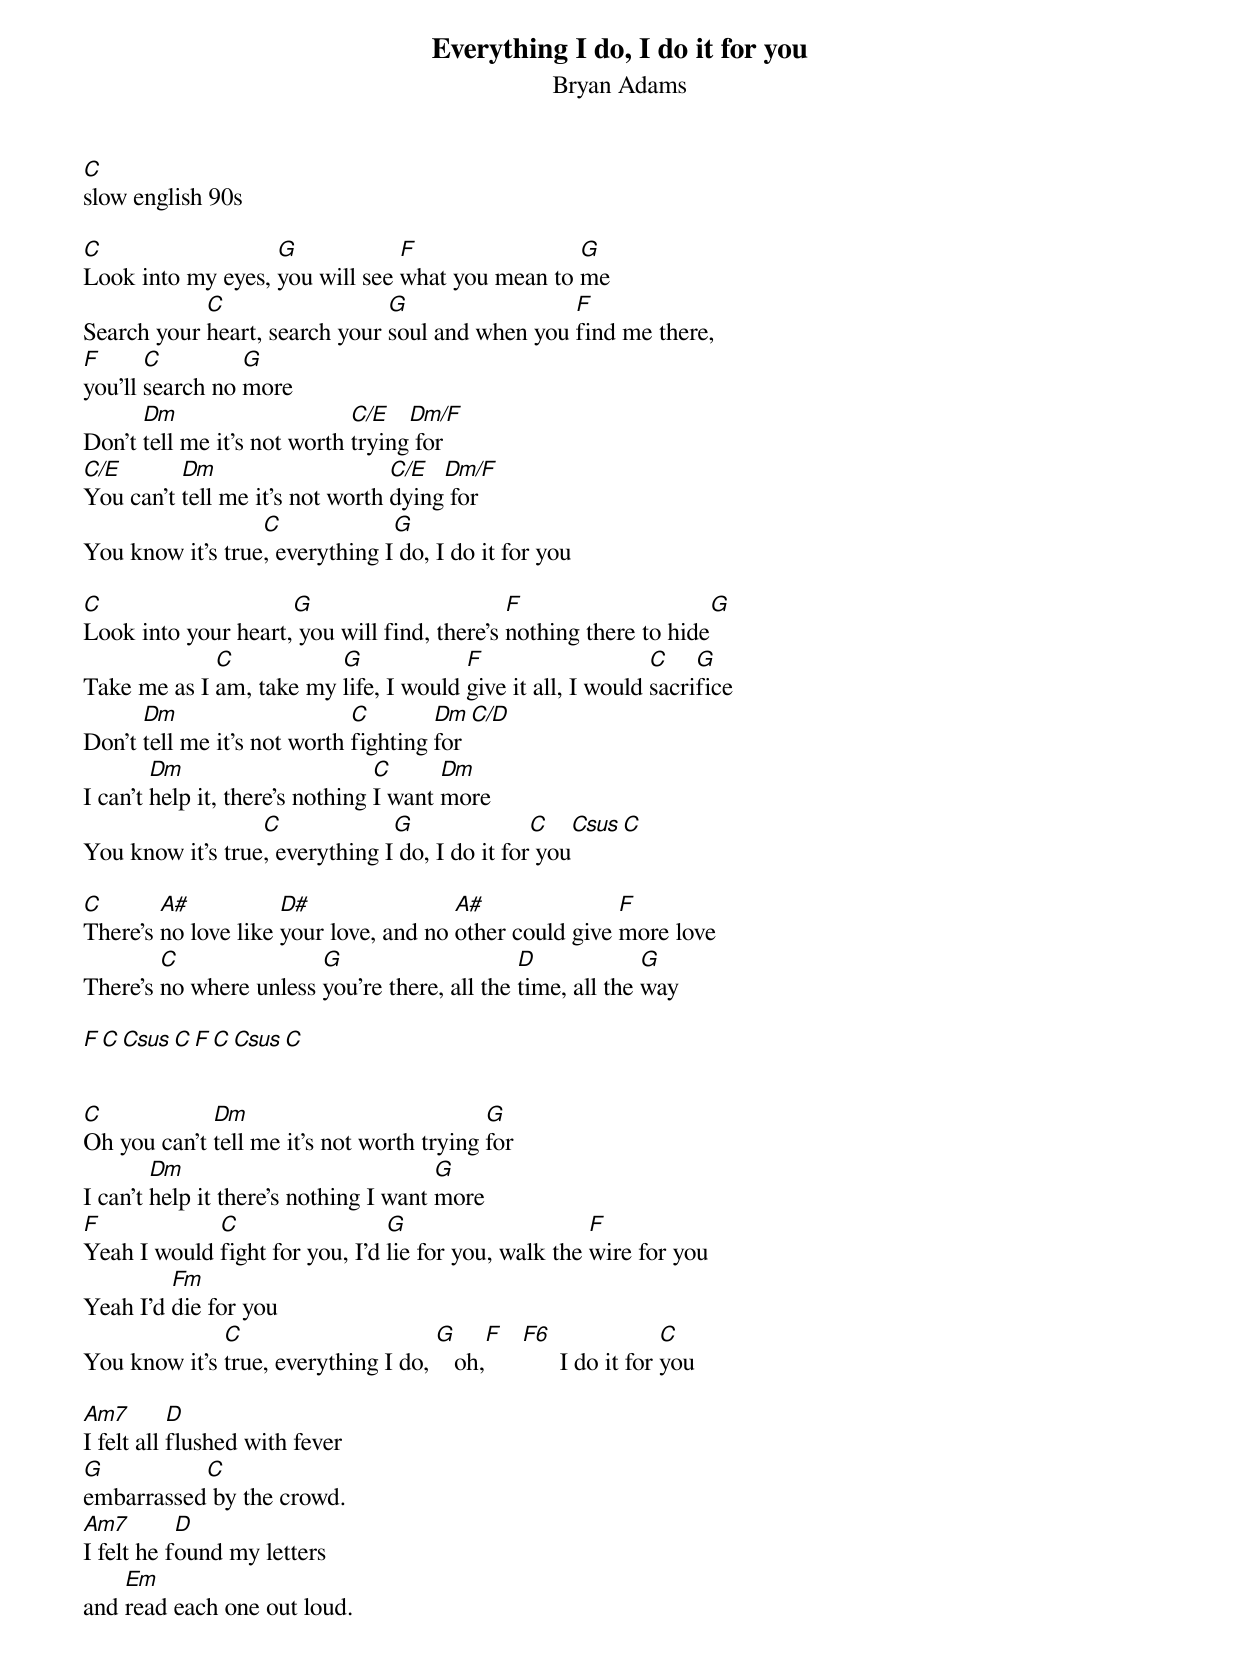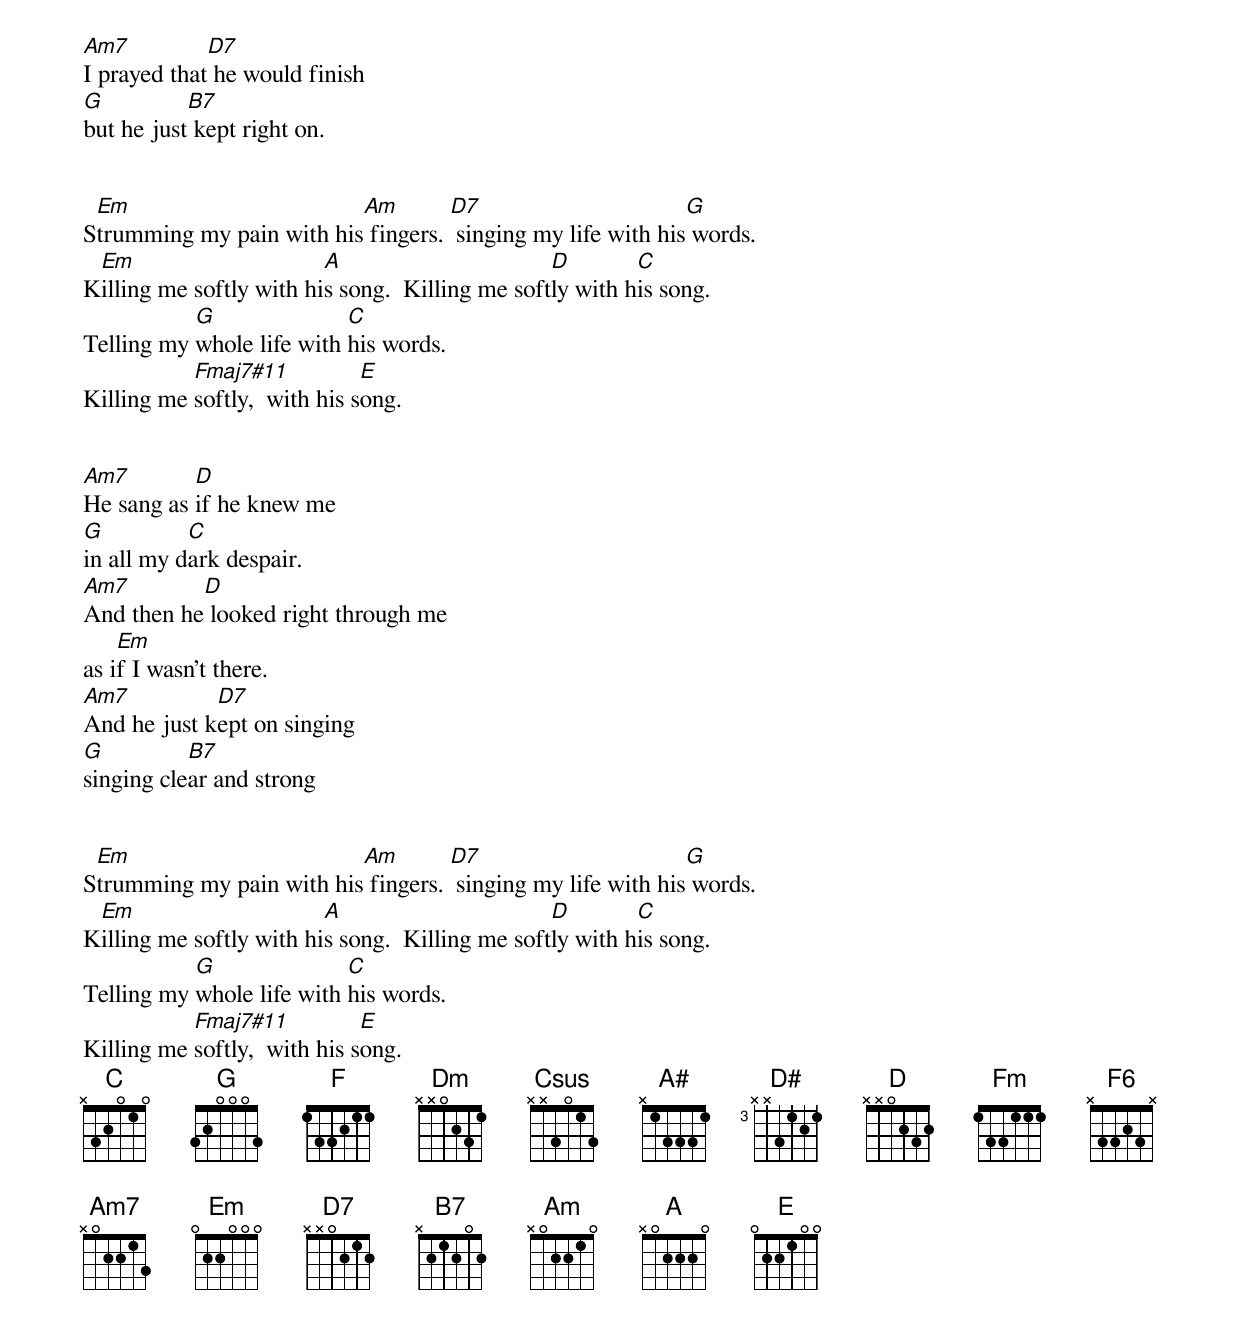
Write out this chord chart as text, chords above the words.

Everything I do, I do it for you
Bryan Adams
C
slow english 90s

C                  G            F                G
Look into my eyes, you will see what you mean to me
            C                  G                 F
Search your heart, search your soul and when you find me there,
F      C         G
you'll search no more
      Dm                     C/E   Dm/F
Don't tell me it's not worth trying for
C/E       Dm                     C/E  Dm/F
You can't tell me it's not worth dying for
                  C             G
You know it's true, everything I do, I do it for you

C                    G                       F                            G
Look into your heart, you will find, there's nothing there to hide
             C           G             F                    C    G
Take me as I am, take my life, I would give it all, I would sacrifice
      Dm                     C        Dm  C/D
Don't tell me it's not worth fighting for
        Dm                       C      Dm
I can't help it, there's nothing I want more
                  C             G               C     Csus  C
You know it's true, everything I do, I do it for you

C       A#           D#                A#               F
There's no love like your love, and no other could give more love
        C               G                     D             G
There's no where unless you're there, all the time, all the way

F       C     Csus        C       F       C      Csus       C


C            Dm                            G
Oh you can't tell me it's not worth trying for
        Dm                             G
I can't help it there's nothing I want more
F            C                  G                     F
Yeah I would fight for you, I'd lie for you, walk the wire for you
         Fm
Yeah I'd die for you
              C                      G     F  F6                C
You know it's true, everything I do,    oh,         I do it for you

Am7        D
I felt all flushed with fever
G          C
embarrassed by the crowd.
Am7        D
I felt he found my letters
    Em
and read each one out loud.
Am7          D7
I prayed that he would finish
G          B7
but he just kept right on.


 Em                       Am        D7                       G
Strumming my pain with his fingers.  singing my life with his words.
 Em                      A                       D        C
Killing me softly with his song.  Killing me softly with his song.
           G               C
Telling my whole life with his words.
           Fmaj7#11           E
Killing me softly,  with his song.


Am7        D
He sang as if he knew me
G          C
in all my dark despair.
Am7        D
And then he looked right through me
    Em
as if I wasn't there.
Am7          D7
And he just kept on singing
G          B7
singing clear and strong


 Em                       Am        D7                       G
Strumming my pain with his fingers.  singing my life with his words.
 Em                      A                       D        C
Killing me softly with his song.  Killing me softly with his song.
           G               C
Telling my whole life with his words.
           Fmaj7#11           E
Killing me softly,  with his song.
